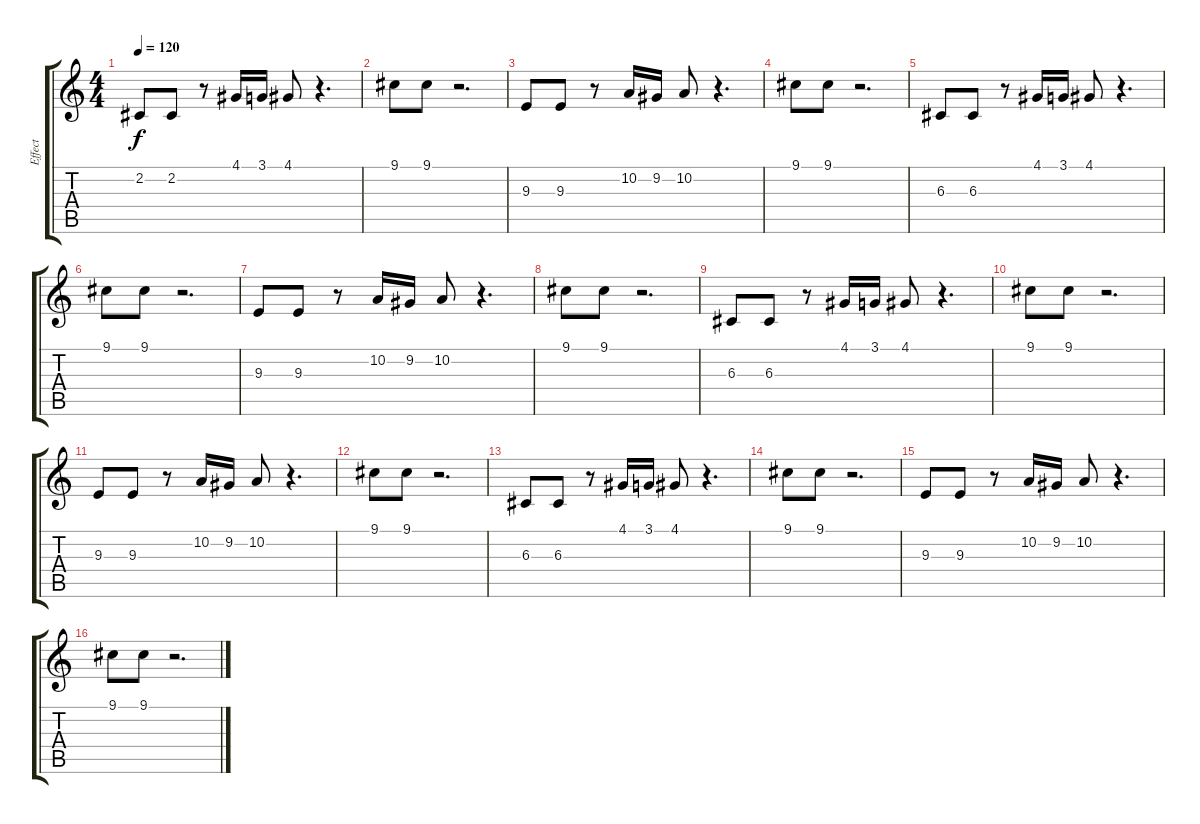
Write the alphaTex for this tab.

\track ("Effect" "Effect") {instrument fx5brightness}
\staff {score tabs}
\tuning (E4 B3 G3 D3 A2 E2) {hide}
\ts (4 4)
\tempo 120
\clef g2
\ks c
2.2.8{dy f instrument fx5brightness} 2.2.8 r.8 4.1.16 3.1.16 4.1.8 r.4{d} |
9.1.8 9.1.8 r.2{d} |
9.3.8 9.3.8 r.8 10.2.16 9.2.16 10.2.8 r.4{d} |
9.1.8 9.1.8 r.2{d} |
6.3.8 6.3.8 r.8 4.1.16 3.1.16 4.1.8 r.4{d} |
9.1.8 9.1.8 r.2{d} |
9.3.8 9.3.8 r.8 10.2.16 9.2.16 10.2.8 r.4{d} |
9.1.8 9.1.8 r.2{d} |
6.3.8 6.3.8 r.8 4.1.16 3.1.16 4.1.8 r.4{d} |
9.1.8 9.1.8 r.2{d} |
9.3.8 9.3.8 r.8 10.2.16 9.2.16 10.2.8 r.4{d} |
9.1.8 9.1.8 r.2{d} |
6.3.8 6.3.8 r.8 4.1.16 3.1.16 4.1.8 r.4{d} |
9.1.8 9.1.8 r.2{d} |
9.3.8 9.3.8 r.8 10.2.16 9.2.16 10.2.8 r.4{d} |
9.1.8 9.1.8 r.2{d}
